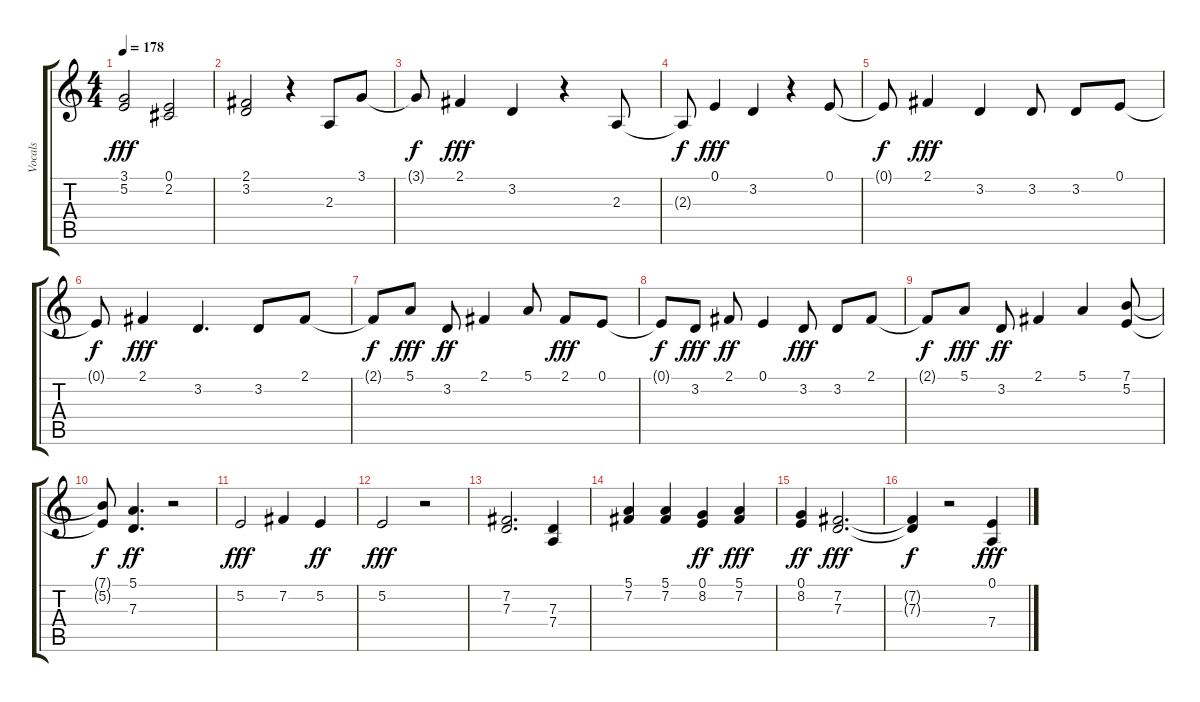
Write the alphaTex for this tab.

\track ("Vocals" "Vocals") {instrument oboe}
\staff {score tabs}
\tuning (E4 B3 G3 D3 A2 E2) {hide}
\ts (4 4)
\tempo 178
\clef g2
\ks c
(3.1 5.2).2{dy fff} (0.1 2.2).2 |
(2.1 3.2).2 r.4 2.3.8 3.1.8 |
3.1{t}.8{dy f} 2.1.4{dy fff} 3.2.4 r.4 2.3.8 |
2.3{t}.8{dy f} 0.1.4{dy fff} 3.2.4 r.4 0.1.8 |
0.1{t}.8{dy f} 2.1.4{dy fff} 3.2.4 3.2.8 3.2.8 0.1.8 |
0.1{t}.8{dy f} 2.1.4{dy fff} 3.2.4{d} 3.2.8 2.1.8 |
2.1{t}.8{dy f} 5.1.8{dy fff} 3.2.8{dy ff} 2.1.4 5.1.8 2.1.8{dy fff} 0.1.8 |
0.1{t}.8{dy f} 3.2.8{dy fff} 2.1.8{dy ff} 0.1.4 3.2.8{dy fff} 3.2.8 2.1.8 |
2.1{t}.8{dy f} 5.1.8{dy fff} 3.2.8{dy ff} 2.1.4 5.1.4 (7.1 5.2).8 |
(7.1{t} 5.2{t}).8{dy f} (5.1 7.3).4{d dy ff} r.2 |
5.2.2{dy fff} 7.2.4 5.2.4{dy ff} |
5.2.2{dy fff} r.2 |
(7.2 7.3).2{d} (7.3 7.4).4 |
(5.1 7.2).4 (5.1 7.2).4 (0.1 8.2).4{dy ff} (5.1 7.2).4{dy fff} |
(0.1 8.2).4{dy ff} (7.2 7.3).2{d dy fff} |
(7.2{t} 7.3{t}).4{dy f} r.2 (0.1 7.4).4{dy fff}
